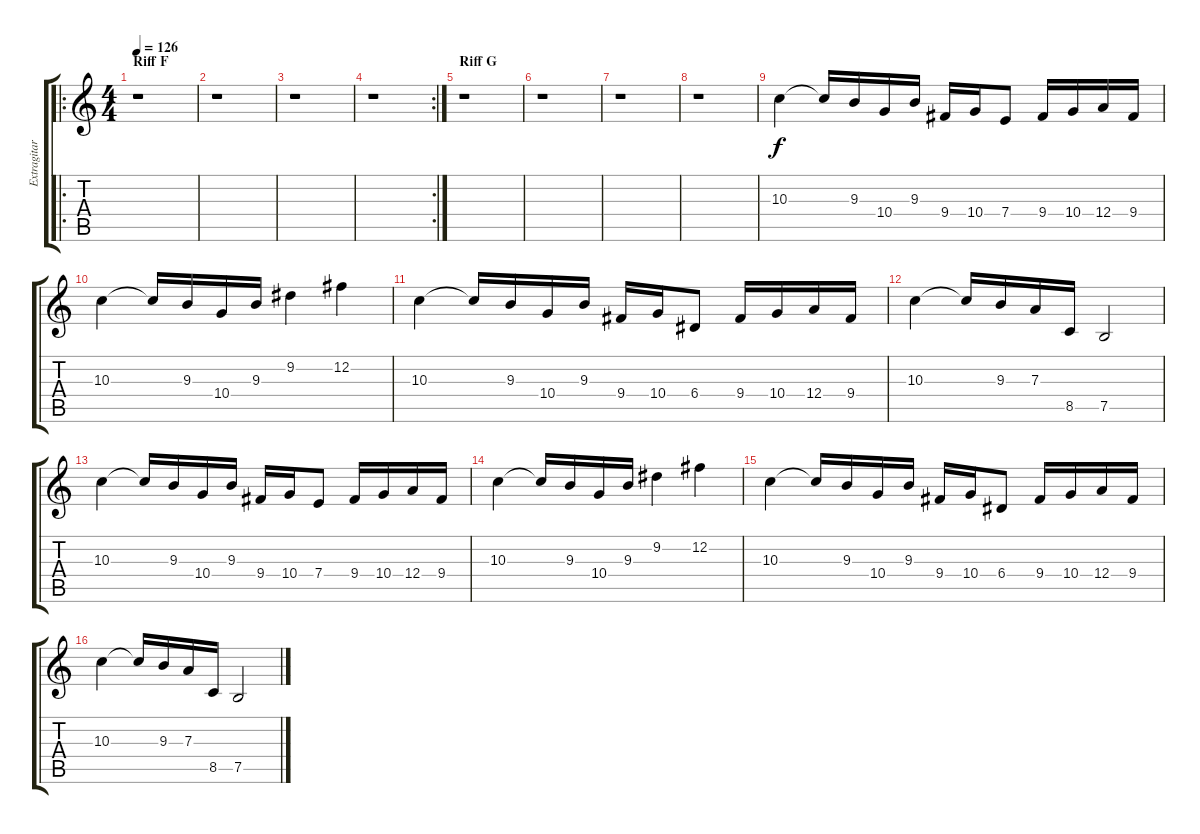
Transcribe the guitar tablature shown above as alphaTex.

\track ("Extragitarr 2" "Extragitar") {instrument distortionguitar}
\staff {score tabs}
\tuning (B3 Gb3 D3 A2 E2 B1) {hide}
\ro
\ts (4 4)
\section ("" "Riff F")
\tempo 126
\clef g2
\ks c
r.1{dy f} |
r.1 |
r.1 |
\rc 2
r.1 |
\section ("" "Riff G")
r.1 |
r.1 |
r.1 |
r.1 |
10.3.4 10.3{t}.16 9.3.16 10.4.16 9.3.16 9.4.16 10.4.16 7.4.8 9.4.16 10.4.16 12.4.16 9.4.16 |
10.3.4 10.3{t}.16 9.3.16 10.4.16 9.3.16 9.2.4 12.2.4 |
10.3.4 10.3{t}.16 9.3.16 10.4.16 9.3.16 9.4.16 10.4.16 6.4.8 9.4.16 10.4.16 12.4.16 9.4.16 |
10.3.4 10.3{t}.16 9.3.16 7.3.16 8.5.16 7.5.2 |
10.3.4 10.3{t}.16 9.3.16 10.4.16 9.3.16 9.4.16 10.4.16 7.4.8 9.4.16 10.4.16 12.4.16 9.4.16 |
10.3.4 10.3{t}.16 9.3.16 10.4.16 9.3.16 9.2.4 12.2.4 |
10.3.4 10.3{t}.16 9.3.16 10.4.16 9.3.16 9.4.16 10.4.16 6.4.8 9.4.16 10.4.16 12.4.16 9.4.16 |
10.3.4 10.3{t}.16 9.3.16 7.3.16 8.5.16 7.5.2
